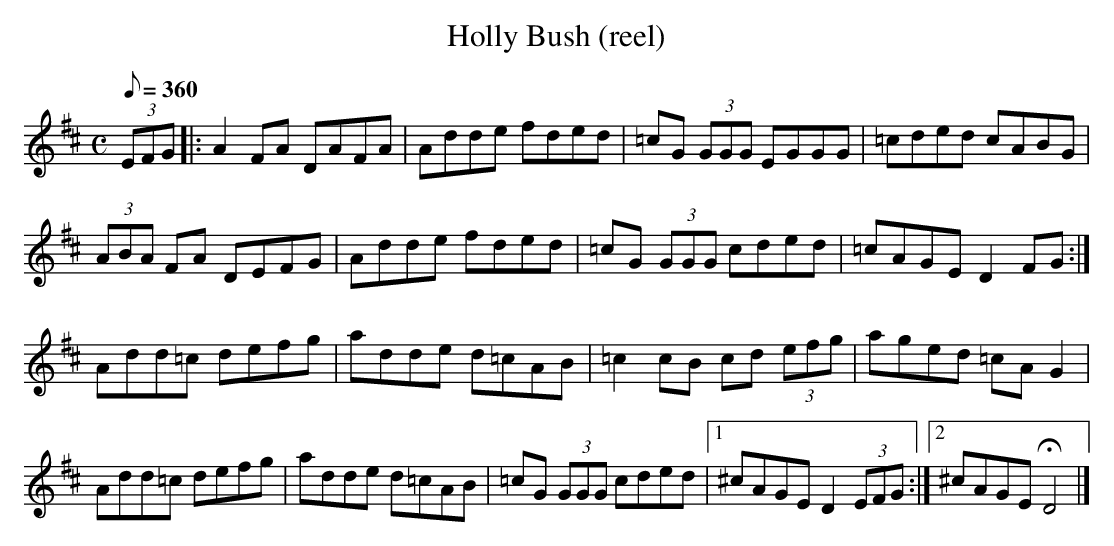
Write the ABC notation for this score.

X:1
T:Holly Bush (reel) % nf<bb
L:1/8
M:C
Q:360
K:D major
(3EFG|:A2FA DAFA|Adde fded|=cG (3GGG EGGG|=cded cABG|
(3ABA FA DEFG|Adde fded|=cG (3GGG cded|=cAGE D2FG:|
Add=c defg|adde d=cAB|=c2cB cd (3efg|aged =cAG2|
Add=c defg|adde d=cAB|=cG (3GGG cded|1 ^cAGE D2 (3EFG:|\
[2 ^cAGE HD4|]
